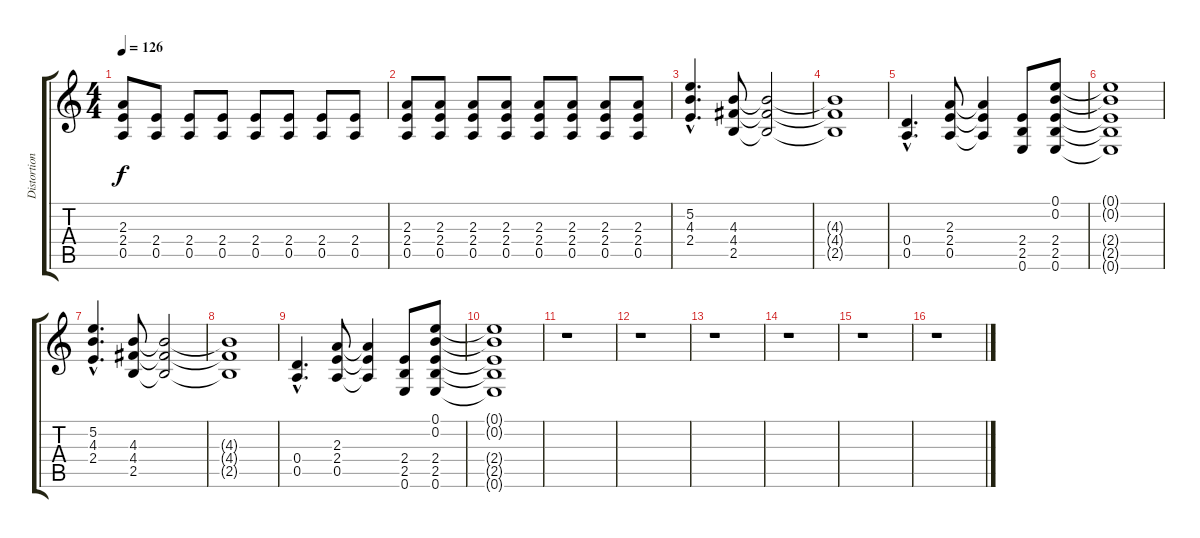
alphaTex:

\track ("Distortion Guitar 3" "Distortion") {instrument distortionguitar}
\staff {score tabs}
\tuning (E4 B3 G3 D3 A2 E2) {hide}
\ts (4 4)
\tempo 126
\clef g2
\ks c
(2.3 2.4 0.5).8{dy f} (2.4 0.5).8 (2.4 0.5).8 (2.4 0.5).8 (2.4 0.5).8 (2.4 0.5).8 (2.4 0.5).8 (2.4 0.5).8 |
(2.3 2.4 0.5).8 (2.3 2.4 0.5).8 (2.3 2.4 0.5).8 (2.3 2.4 0.5).8 (2.3 2.4 0.5).8 (2.3 2.4 0.5).8 (2.3 2.4 0.5).8 (2.3 2.4 0.5).8 |
(5.2{hac} 4.3{hac} 2.4{hac}).4{d} (4.3 4.4 2.5).8 (4.3{t} 4.4{t} 2.5{t}).2 |
(4.3{t} 4.4{t} 2.5{t}).1 |
(0.4{hac} 0.5{hac}).4{d} (2.3 2.4 0.5).8 (2.3{t} 2.4{t} 0.5{t}).4 (2.4 2.5 0.6).8 (0.1 0.2 2.4 2.5 0.6).8 |
(0.1{t} 0.2{t} 2.4{t} 2.5{t} 0.6{t}).1 |
(5.2{hac} 4.3{hac} 2.4{hac}).4{d} (4.3 4.4 2.5).8 (4.3{t} 4.4{t} 2.5{t}).2 |
(4.3{t} 4.4{t} 2.5{t}).1 |
(0.4{hac} 0.5{hac}).4{d} (2.3 2.4 0.5).8 (2.3{t} 2.4{t} 0.5{t}).4 (2.4 2.5 0.6).8 (0.1 0.2 2.4 2.5 0.6).8 |
(0.1{t} 0.2{t} 2.4{t} 2.5{t} 0.6{t}).1 |
r.1 |
r.1 |
r.1 |
r.1 |
r.1 |
r.1
